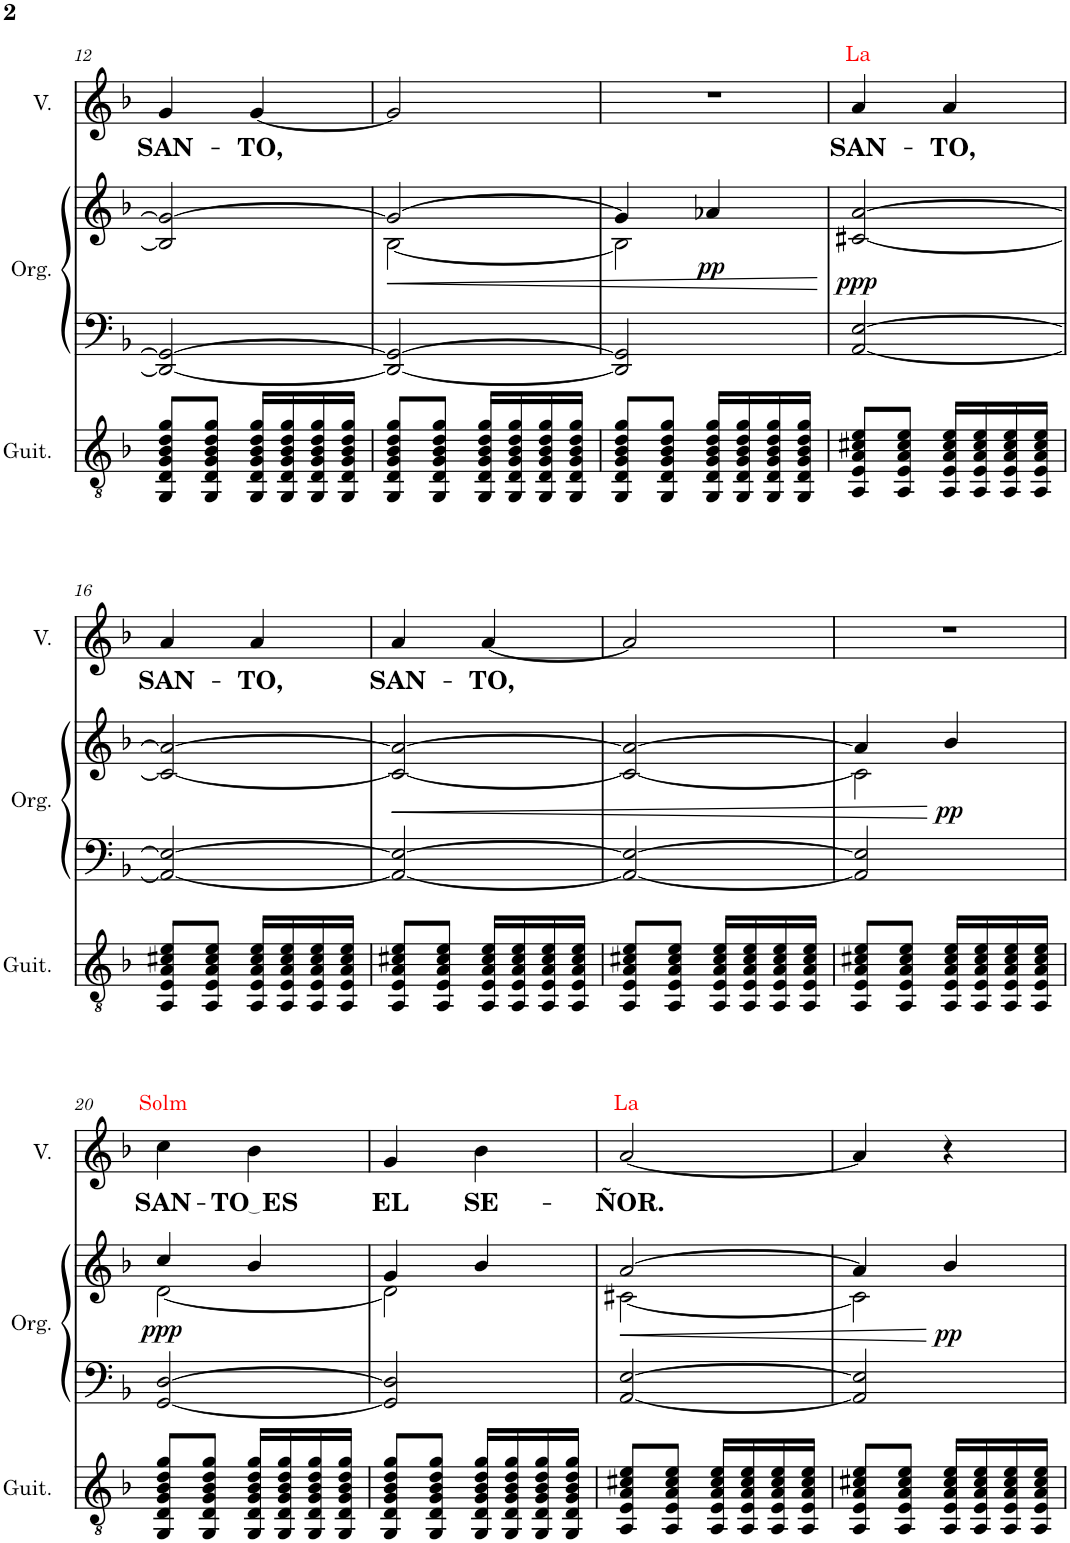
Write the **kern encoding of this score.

**kern	**kern	**kern	**dynam	**kern	**text	**text
*part3	*part2	*part2	*part2	*part1	*part1	*part1
*staff4	*staff3	*staff2	*staff2/3	*staff1	*staff1	*staff1
*I"Guitarra clásica	*I"Órgano	*	*	*I"Voz	*	*
*I'Guit.	*	*	*	*I'V.	*	*
!!LO:PB:g=z
*clefGv2	*clefF4	*clefG2	*	*clefG2	*	*
*k[b-]	*k[b-]	*k[b-]	*	*k[b-]	*	*
*M2/4	*M2/4	*M2/4	*	*M2/4	*	*
=12	=12	=12	=12	=12	=12	=12
!	!	!	!	!	!LO:LY:b	!
8GG/ 8D/ 8G/ 8B-/ 8d/ 8g/L	2DD/_ 2GG/_	2B-/] 2g/_	.	4g/	SAN-	.
8GG/ 8D/ 8G/ 8B-/ 8d/ 8g/J	.	.	.	.	.	.
!	!	!	!	!	!LO:LY:b	!
16GG/ 16D/ 16G/ 16B-/ 16d/ 16g/LL	.	.	.	[4g/	-TO,	.
16GG/ 16D/ 16G/ 16B-/ 16d/ 16g/	.	.	.	.	.	.
16GG/ 16D/ 16G/ 16B-/ 16d/ 16g/	.	.	.	.	.	.
16GG/ 16D/ 16G/ 16B-/ 16d/ 16g/JJ	.	.	.	.	.	.
=13	=13	=13	=13	=13	=13	=13
!	!	!	!LO:HP:b	!	!	!
*	*	*^	*	*	*	*
8GG/ 8D/ 8G/ 8B-/ 8d/ 8g/L	2DD/_ 2GG/_	2g/_	[2B-\	<	2g/]	.	.
8GG/ 8D/ 8G/ 8B-/ 8d/ 8g/J	.	.	.	.	.	.	.
16GG/ 16D/ 16G/ 16B-/ 16d/ 16g/LL	.	.	.	.	.	.	.
16GG/ 16D/ 16G/ 16B-/ 16d/ 16g/	.	.	.	.	.	.	.
16GG/ 16D/ 16G/ 16B-/ 16d/ 16g/	.	.	.	.	.	.	.
16GG/ 16D/ 16G/ 16B-/ 16d/ 16g/JJ	.	.	.	.	.	.	.
=14	=14	=14	=14	=14	=14	=14	=14
8GG/ 8D/ 8G/ 8B-/ 8d/ 8g/L	2DD/] 2GG/]	4g/]	2B-\]	.	2r	.	.
8GG/ 8D/ 8G/ 8B-/ 8d/ 8g/J	.	.	.	.	.	.	.
!	!	!	!	!LO:DY:b	!	!	!
16GG/ 16D/ 16G/ 16B-/ 16d/ 16g/LL	.	4a-X/	.	pp	.	.	.
16GG/ 16D/ 16G/ 16B-/ 16d/ 16g/	.	.	.	.	.	.	.
16GG/ 16D/ 16G/ 16B-/ 16d/ 16g/	.	.	.	.	.	.	.
16GG/ 16D/ 16G/ 16B-/ 16d/ 16g/JJ	.	.	.	.	.	.	.
*	*	*v	*v	*	*	*	*
.	.	.	[	.	.	.
=15	=15	=15	=15	=15	=15	=15
!	!	!	!LO:DY:b	!	!LO:LY:b	!LO:LY:a:color=#FF0000
8AA/ 8E/ 8A/ 8c#X/ 8e/L	[2AA/ [2E/	[2c#X/ [2a/	ppp	4a/	SAN-	La
8AA/ 8E/ 8A/ 8c#/ 8e/J	.	.	.	.	.	.
!	!	!	!	!	!LO:LY:b	!
16AA/ 16E/ 16A/ 16c#/ 16e/LL	.	.	.	4a/	-TO,	.
16AA/ 16E/ 16A/ 16c#/ 16e/	.	.	.	.	.	.
16AA/ 16E/ 16A/ 16c#/ 16e/	.	.	.	.	.	.
16AA/ 16E/ 16A/ 16c#/ 16e/JJ	.	.	.	.	.	.
!!LO:LB:g=z
=16	=16	=16	=16	=16	=16	=16
!	!	!	!	!	!LO:LY:b	!
8AA/ 8E/ 8A/ 8c#X/ 8e/L	2AA/_ 2E/_	2c#/_ 2a/_	.	4a/	SAN-	.
8AA/ 8E/ 8A/ 8c#/ 8e/J	.	.	.	.	.	.
!	!	!	!	!	!LO:LY:b	!
16AA/ 16E/ 16A/ 16c#/ 16e/LL	.	.	.	4a/	-TO,	.
16AA/ 16E/ 16A/ 16c#/ 16e/	.	.	.	.	.	.
16AA/ 16E/ 16A/ 16c#/ 16e/	.	.	.	.	.	.
16AA/ 16E/ 16A/ 16c#/ 16e/JJ	.	.	.	.	.	.
=17	=17	=17	=17	=17	=17	=17
!	!	!	!LO:HP:b	!	!LO:LY:b	!
8AA/ 8E/ 8A/ 8c#X/ 8e/L	2AA/_ 2E/_	2c#/_ 2a/_	<	4a/	SAN-	.
8AA/ 8E/ 8A/ 8c#/ 8e/J	.	.	.	.	.	.
!	!	!	!	!	!LO:LY:b	!
16AA/ 16E/ 16A/ 16c#/ 16e/LL	.	.	.	[4a/	-TO,	.
16AA/ 16E/ 16A/ 16c#/ 16e/	.	.	.	.	.	.
16AA/ 16E/ 16A/ 16c#/ 16e/	.	.	.	.	.	.
16AA/ 16E/ 16A/ 16c#/ 16e/JJ	.	.	.	.	.	.
=18	=18	=18	=18	=18	=18	=18
8AA/ 8E/ 8A/ 8c#X/ 8e/L	2AA/_ 2E/_	2c#/_ 2a/_	.	2a/]	.	.
8AA/ 8E/ 8A/ 8c#/ 8e/J	.	.	.	.	.	.
16AA/ 16E/ 16A/ 16c#/ 16e/LL	.	.	.	.	.	.
16AA/ 16E/ 16A/ 16c#/ 16e/	.	.	.	.	.	.
16AA/ 16E/ 16A/ 16c#/ 16e/	.	.	.	.	.	.
16AA/ 16E/ 16A/ 16c#/ 16e/JJ	.	.	.	.	.	.
=19	=19	=19	=19	=19	=19	=19
*	*	*^	*	*	*	*
8AA/ 8E/ 8A/ 8c#X/ 8e/L	2AA/] 2E/]	4a/]	2c#\]	.	2r	.	.
8AA/ 8E/ 8A/ 8c#/ 8e/J	.	.	.	.	.	.	.
!	!	!	!	!LO:DY:n=1:b	!	!	!
16AA/ 16E/ 16A/ 16c#/ 16e/LL	.	4b-/	.	[ pp	.	.	.
16AA/ 16E/ 16A/ 16c#/ 16e/	.	.	.	.	.	.	.
16AA/ 16E/ 16A/ 16c#/ 16e/	.	.	.	.	.	.	.
16AA/ 16E/ 16A/ 16c#/ 16e/JJ	.	.	.	.	.	.	.
!!LO:LB:g=z
=20	=20	=20	=20	=20	=20	=20	=20
!	!	!	!	!LO:DY:b	!	!LO:LY:b	!LO:LY:a:color=#FF0000
8GG/ 8D/ 8G/ 8B-/ 8d/ 8g/L	[2GG/ [2D/	4cc/	[2d\	ppp	4cc\	SAN-	Solm
8GG/ 8D/ 8G/ 8B-/ 8d/ 8g/J	.	.	.	.	.	.	.
!	!	!	!	!	!	!LO:LY:b	!
16GG/ 16D/ 16G/ 16B-/ 16d/ 16g/LL	.	4b-/	.	.	4b-\	TO ES	.
16GG/ 16D/ 16G/ 16B-/ 16d/ 16g/	.	.	.	.	.	.	.
16GG/ 16D/ 16G/ 16B-/ 16d/ 16g/	.	.	.	.	.	.	.
16GG/ 16D/ 16G/ 16B-/ 16d/ 16g/JJ	.	.	.	.	.	.	.
=21	=21	=21	=21	=21	=21	=21	=21
!	!	!	!	!	!	!LO:LY:b	!
8GG/ 8D/ 8G/ 8B-/ 8d/ 8g/L	2GG/] 2D/]	4g/	2d\]	.	4g/	EL	.
8GG/ 8D/ 8G/ 8B-/ 8d/ 8g/J	.	.	.	.	.	.	.
!	!	!	!	!	!	!LO:LY:b	!
16GG/ 16D/ 16G/ 16B-/ 16d/ 16g/LL	.	4b-/	.	.	4b-\	SE-	.
16GG/ 16D/ 16G/ 16B-/ 16d/ 16g/	.	.	.	.	.	.	.
16GG/ 16D/ 16G/ 16B-/ 16d/ 16g/	.	.	.	.	.	.	.
16GG/ 16D/ 16G/ 16B-/ 16d/ 16g/JJ	.	.	.	.	.	.	.
=22	=22	=22	=22	=22	=22	=22	=22
!	!	!	!	!LO:HP:b	!	!LO:LY:b	!LO:LY:a:color=#FF0000
8AA/ 8E/ 8A/ 8c#X/ 8e/L	[2AA/ [2E/	[2a/	[2c#X\	<	[2a/	-ÑOR.	La
8AA/ 8E/ 8A/ 8c#/ 8e/J	.	.	.	.	.	.	.
16AA/ 16E/ 16A/ 16c#/ 16e/LL	.	.	.	.	.	.	.
16AA/ 16E/ 16A/ 16c#/ 16e/	.	.	.	.	.	.	.
16AA/ 16E/ 16A/ 16c#/ 16e/	.	.	.	.	.	.	.
16AA/ 16E/ 16A/ 16c#/ 16e/JJ	.	.	.	.	.	.	.
=23	=23	=23	=23	=23	=23	=23	=23
8AA/ 8E/ 8A/ 8c#X/ 8e/L	2AA/] 2E/]	4a/]	2c#\]	.	4a/]	.	.
8AA/ 8E/ 8A/ 8c#/ 8e/J	.	.	.	.	.	.	.
!	!	!	!	!LO:DY:n=1:b	!	!	!
16AA/ 16E/ 16A/ 16c#/ 16e/LL	.	4b-/	.	[ pp	4r	.	.
16AA/ 16E/ 16A/ 16c#/ 16e/	.	.	.	.	.	.	.
16AA/ 16E/ 16A/ 16c#/ 16e/	.	.	.	.	.	.	.
16AA/ 16E/ 16A/ 16c#/ 16e/JJ	.	.	.	.	.	.	.
*	*	*v	*v	*	*	*	*
=	=	=	=	=	=	=
*-	*-	*-	*-	*-	*-	*-
